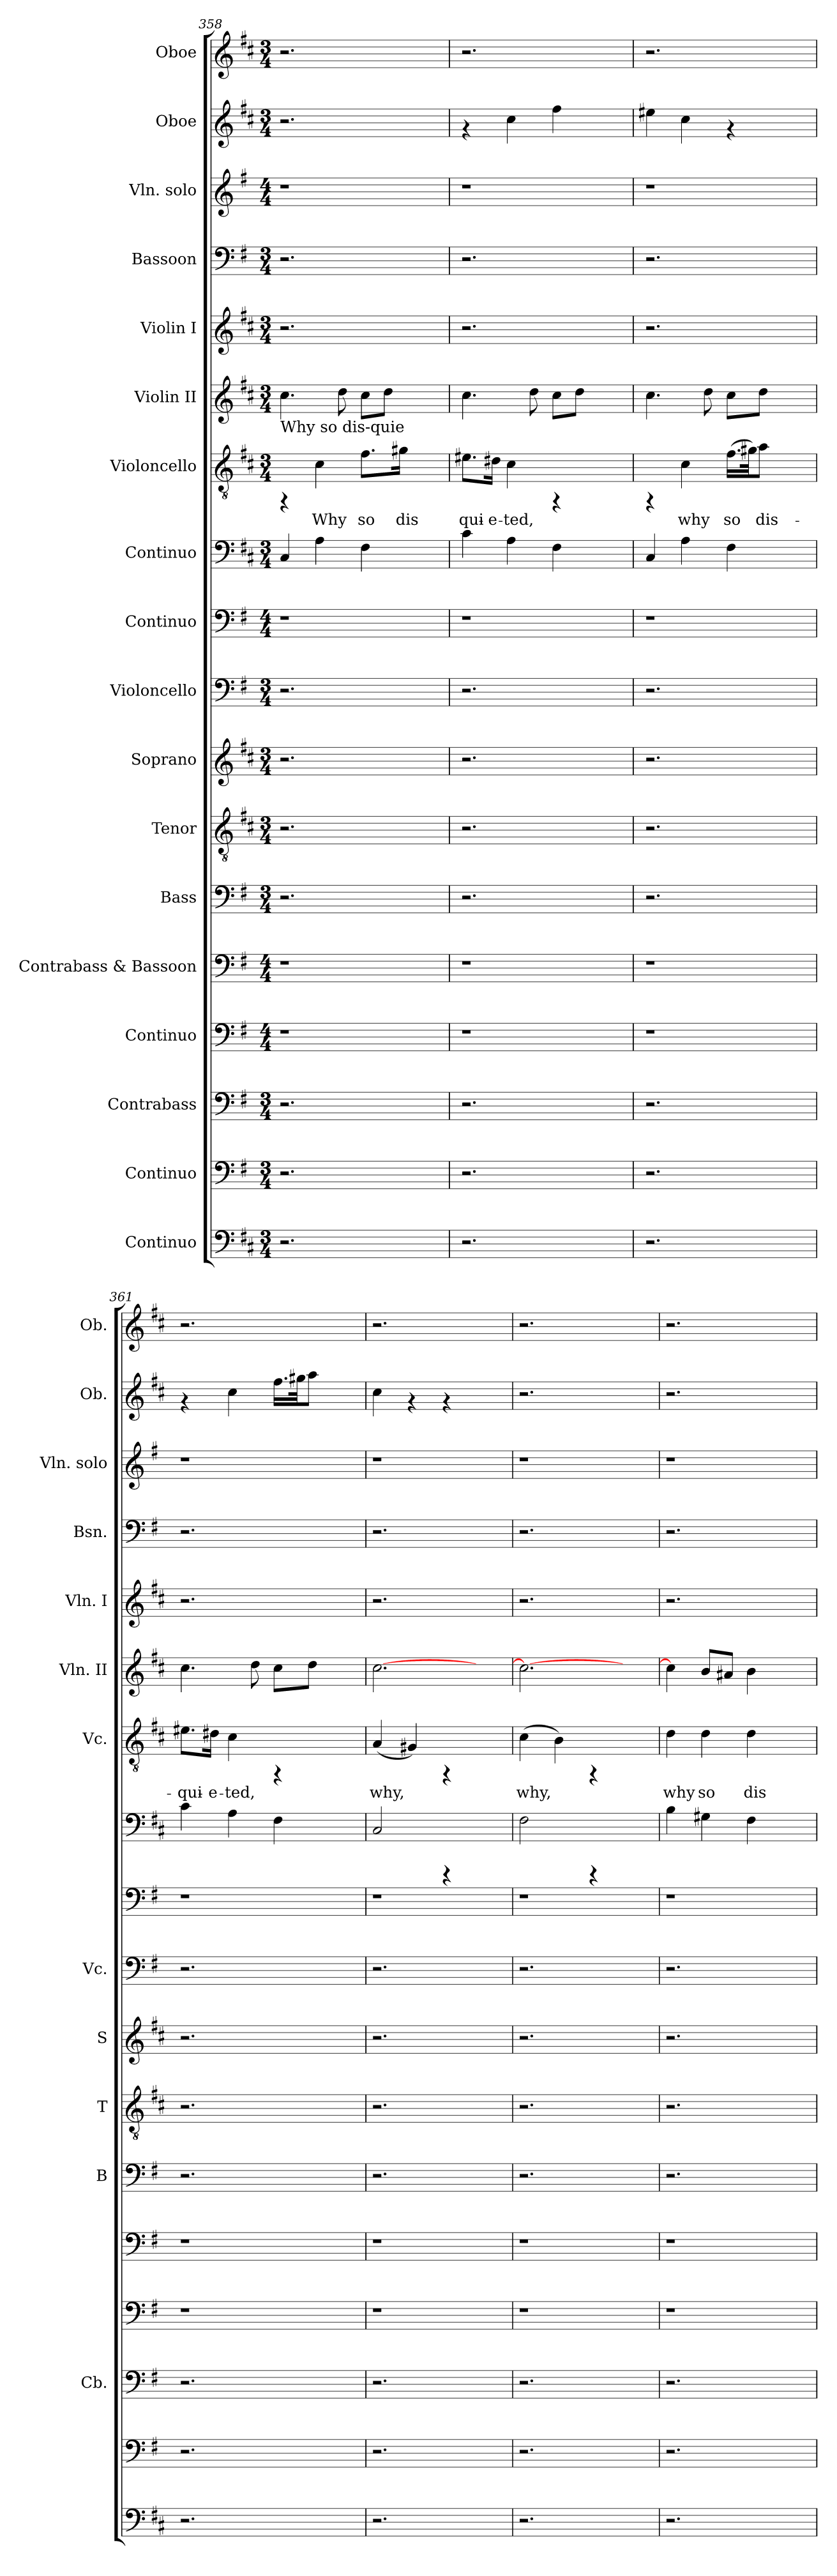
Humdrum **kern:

**kern	**kern	**kern	**kern	**kern	**kern	**kern	**kern	**kern	**kern	**kern	**kern	**text	**kern	**kern	**kern	**kern	**kern	**kern
*part18	*part17	*part16	*part15	*part14	*part13	*part12	*part11	*part10	*part9	*part8	*part7	*part7	*part6	*part5	*part4	*part3	*part2	*part1
*staff18	*staff17	*staff16	*staff15	*staff14	*staff13	*staff12	*staff11	*staff10	*staff9	*staff8	*staff7	*staff7	*staff6	*staff5	*staff4	*staff3	*staff2	*staff1
*I"Continuo	*I"Continuo	*I"Contrabass	*I"Continuo	*I"Contrabass  & Bassoon	*I"Bass	*I"Tenor	*I"Soprano	*I"Violoncello	*I"Continuo	*I"Continuo	*I"Violoncello	*	*I"Violin II	*I"Violin I	*I"Bassoon	*I"Vln. solo	*I"Oboe	*I"Oboe
*	*	*I'Cb.	*	*	*I'B	*I'T	*I'S	*I'Vc.	*	*	*I'Vc.	*	*I'Vln. II	*I'Vln. I	*I'Bsn.	*I'Vln. solo	*I'Ob.	*I'Ob.
*clefF4	*clefF4	*clefF4	*clefF4	*clefF4	*clefF4	*clefGv2	*clefG2	*clefF4	*clefF4	*clefF4	*clefGv2	*	*clefG2	*clefG2	*clefF4	*clefG2	*clefG2	*clefG2
*	*	*ITrd7c12	*	*ITrd7c12	*	*	*	*	*	*	*	*	*	*	*	*	*	*
*k[f#c#]	*k[f#]	*k[f#]	*k[f#]	*k[f#]	*k[f#]	*k[f#c#]	*k[f#c#]	*k[f#]	*k[f#]	*k[f#c#]	*k[f#c#]	*	*k[f#c#]	*k[f#c#]	*k[f#]	*k[f#]	*k[f#c#]	*k[f#c#]
*D:	*G:	*G:	*G:	*G:	*G:	*D:	*D:	*G:	*G:	*D:	*D:	*	*D:	*D:	*G:	*G:	*D:	*D:
*M3/4	*M3/4	*M3/4	*M4/4	*M4/4	*M3/4	*M3/4	*M3/4	*M3/4	*M4/4	*M3/4	*M3/4	*	*M3/4	*M3/4	*M3/4	*M4/4	*M3/4	*M3/4
=358	=358	=358	=358	=358	=358	=358	=358	=358	=358	=358	=358	=358	=358	=358	=358	=358	=358	=358
!	!	!	!	!	!	!	!	!	!	!	!	!	!LO:TX:b:t=Why so dis-quie	!	!	!	!	!
2.r	2.r	2.r	1r	1r	2.r	2.r	2.r	2.r	1r	4C#/	4rFF	.	4.cc#\	2.r	2.r	1r	2.r	2.r
!	!	!	!	!	!	!	!	!	!	!	!	!LO:LY:b	!	!	!	!	!	!
.	.	.	.	.	.	.	.	.	.	4A\	4c#\	Why	.	.	.	.	.	.
.	.	.	.	.	.	.	.	.	.	.	.	.	8dd\	.	.	.	.	.
!	!	!	!	!	!	!	!	!	!	!	!	!LO:LY:b	!	!	!	!	!	!
.	.	.	.	.	.	.	.	.	.	4F#\	8.f#\L	so	8cc#\L	.	.	.	.	.
.	.	.	.	.	.	.	.	.	.	.	.	.	8dd\J	.	.	.	.	.
!	!	!	!	!	!	!	!	!	!	!	!	!LO:LY:b	!	!	!	!	!	!
.	.	.	.	.	.	.	.	.	.	.	16g#X\J	dis	.	.	.	.	.	.
4ryy	4ryy	4ryy	.	.	4ryy	4ryy	4ryy	4ryy	.	4ryy	4ryy	.	4ryy	4ryy	4ryy	.	4ryy	4ryy
=359	=359	=359	=359	=359	=359	=359	=359	=359	=359	=359	=359	=359	=359	=359	=359	=359	=359	=359
!	!	!	!	!	!	!	!	!	!	!	!	!LO:LY:b	!	!	!	!	!	!
2.r	2.r	2.r	1r	1r	2.r	2.r	2.r	2.r	1r	4c#\	8.e#X\L	qui-	4.cc#\	2.r	2.r	1r	4rf	2.r
!	!	!	!	!	!	!	!	!	!	!	!	!LO:LY:b	!	!	!	!	!	!
.	.	.	.	.	.	.	.	.	.	.	16d#X\J	-e-	.	.	.	.	.	.
!	!	!	!	!	!	!	!	!	!	!	!	!LO:LY:b	!	!	!	!	!	!
.	.	.	.	.	.	.	.	.	.	4A\	4c#\	-ted,	.	.	.	.	4cc#\	.
.	.	.	.	.	.	.	.	.	.	.	.	.	8dd\	.	.	.	.	.
.	.	.	.	.	.	.	.	.	.	4F#\	4rFF	.	8cc#\L	.	.	.	4ff#\	.
.	.	.	.	.	.	.	.	.	.	.	.	.	8dd\J	.	.	.	.	.
4ryy	4ryy	4ryy	.	.	4ryy	4ryy	4ryy	4ryy	.	4ryy	4ryy	.	4ryy	4ryy	4ryy	.	4ryy	4ryy
=360	=360	=360	=360	=360	=360	=360	=360	=360	=360	=360	=360	=360	=360	=360	=360	=360	=360	=360
2.r	2.r	2.r	1r	1r	2.r	2.r	2.r	2.r	1r	4C#/	4rFF	.	4.cc#\	2.r	2.r	1r	4ee#X\	2.r
!	!	!	!	!	!	!	!	!	!	!	!	!LO:LY:b	!	!	!	!	!	!
.	.	.	.	.	.	.	.	.	.	4A\	4c#\	why	.	.	.	.	4cc#\	.
.	.	.	.	.	.	.	.	.	.	.	.	.	8dd\	.	.	.	.	.
!	!	!	!	!	!	!	!	!	!	!	!	!LO:LY:b	!	!	!	!	!	!
.	.	.	.	.	.	.	.	.	.	4F#\	(>16.f#\L	so	8cc#\L	.	.	.	4rf	.
!	!	!	!	!	!	!	!	!	!	!	!	!LO:LY:b	!	!	!	!	!	!
.	.	.	.	.	.	.	.	.	.	.	32g#X\)	.	.	.	.	.	.	.
!	!	!	!	!	!	!	!	!	!	!	!	!LO:LY:b	!	!	!	!	!	!
.	.	.	.	.	.	.	.	.	.	.	8a\J	dis-	8dd\J	.	.	.	.	.
4ryy	4ryy	4ryy	.	.	4ryy	4ryy	4ryy	4ryy	.	4ryy	4ryy	.	4ryy	4ryy	4ryy	.	4ryy	4ryy
=361	=361	=361	=361	=361	=361	=361	=361	=361	=361	=361	=361	=361	=361	=361	=361	=361	=361	=361
!	!	!	!	!	!	!	!	!	!	!	!	!LO:LY:b	!	!	!	!	!	!
2.r	2.r	2.r	1r	1r	2.r	2.r	2.r	2.r	1r	4c#\	8.e#X\L	-qui-	4.cc#\	2.r	2.r	1r	4rf	2.r
!	!	!	!	!	!	!	!	!	!	!	!	!LO:LY:b	!	!	!	!	!	!
.	.	.	.	.	.	.	.	.	.	.	16d#X\J	-e-	.	.	.	.	.	.
!	!	!	!	!	!	!	!	!	!	!	!	!LO:LY:b	!	!	!	!	!	!
.	.	.	.	.	.	.	.	.	.	4A\	4c#\	-ted,	.	.	.	.	4cc#\	.
.	.	.	.	.	.	.	.	.	.	.	.	.	8dd\	.	.	.	.	.
.	.	.	.	.	.	.	.	.	.	4F#\	4rFF	.	8cc#\L	.	.	.	16.ff#\L	.
.	.	.	.	.	.	.	.	.	.	.	.	.	.	.	.	.	32gg#X\	.
.	.	.	.	.	.	.	.	.	.	.	.	.	8dd\J	.	.	.	8aa\J	.
4ryy	4ryy	4ryy	.	.	4ryy	4ryy	4ryy	4ryy	.	4ryy	4ryy	.	4ryy	4ryy	4ryy	.	4ryy	4ryy
=362	=362	=362	=362	=362	=362	=362	=362	=362	=362	=362	=362	=362	=362	=362	=362	=362	=362	=362
!	!	!	!	!	!	!	!	!	!	!	!	!LO:LY:b	!	!	!	!	!	!
2.r	2.r	2.r	1r	1r	2.r	2.r	2.r	2.r	1r	2C#/	(<4A/	why,	[>2.cc#\	2.r	2.r	1r	4cc#\	2.r
!	!	!	!	!	!	!	!	!	!	!	!	!LO:LY:b	!	!	!	!	!	!
.	.	.	.	.	.	.	.	.	.	.	4G#X/)	.	.	.	.	.	4rf	.
.	.	.	.	.	.	.	.	.	.	4rCCC	4rFF	.	.	.	.	.	4rf	.
4ryy	4ryy	4ryy	.	.	4ryy	4ryy	4ryy	4ryy	.	4ryy	4ryy	.	4ryy	4ryy	4ryy	.	4ryy	4ryy
=363	=363	=363	=363	=363	=363	=363	=363	=363	=363	=363	=363	=363	=363	=363	=363	=363	=363	=363
!	!	!	!	!	!	!	!	!	!	!	!	!LO:LY:b	!	!	!	!	!	!
2.r	2.r	2.r	1r	1r	2.r	2.r	2.r	2.r	1r	2F#\	(>4c#\	why,	2.cc#\_>	2.r	2.r	1r	2.r	2.r
!	!	!	!	!	!	!	!	!	!	!	!	!LO:LY:b	!	!	!	!	!	!
.	.	.	.	.	.	.	.	.	.	.	4B\)	.	.	.	.	.	.	.
.	.	.	.	.	.	.	.	.	.	4rCCC	4rFF	.	.	.	.	.	.	.
4ryy	4ryy	4ryy	.	.	4ryy	4ryy	4ryy	4ryy	.	4ryy	4ryy	.	4ryy	4ryy	4ryy	.	4ryy	4ryy
!!LO:PB:g=z
=364	=364	=364	=364	=364	=364	=364	=364	=364	=364	=364	=364	=364	=364	=364	=364	=364	=364	=364
!	!	!	!	!	!	!	!	!	!	!	!	!LO:LY:b	!	!	!	!	!	!
2.r	2.r	2.r	1r	1r	2.r	2.r	2.r	2.r	1r	4B\	4d\	why	4cc#\]	2.r	2.r	1r	2.r	2.r
!	!	!	!	!	!	!	!	!	!	!	!	!LO:LY:b	!	!	!	!	!	!
.	.	.	.	.	.	.	.	.	.	4G#X\	4d\	so	8b/L	.	.	.	.	.
.	.	.	.	.	.	.	.	.	.	.	.	.	8a#X/J	.	.	.	.	.
!	!	!	!	!	!	!	!	!	!	!	!	!LO:LY:b	!	!	!	!	!	!
.	.	.	.	.	.	.	.	.	.	4F#\	4d\	dis-	4b\	.	.	.	.	.
4ryy	4ryy	4ryy	.	.	4ryy	4ryy	4ryy	4ryy	.	4ryy	4ryy	.	4ryy	4ryy	4ryy	.	4ryy	4ryy
=	=	=	=	=	=	=	=	=	=	=	=	=	=	=	=	=	=	=
*-	*-	*-	*-	*-	*-	*-	*-	*-	*-	*-	*-	*-	*-	*-	*-	*-	*-	*-
